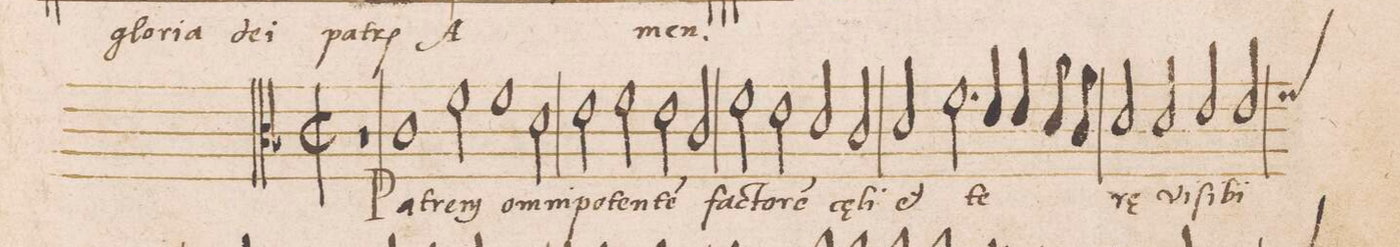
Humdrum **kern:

**kern	**text
*I"ALTVS	*
*clefC3	*
*k[b-]	*
*met(C|)	*
*M2/1	*
1r	.
1c	Pa-
=2-	=2-
2f\	-trem
1f	om-
2d\	-ni-
=3	=3
2e\	-po-
2f\	-ten-
2e\	-te(m)
2c/	fac-
=4-	=4-
2f\	-to-
2e\	-re(m)
2d/	coe-
2c/	-li
=5	=5
2d/	et
2.f\	te-
4e/	.
4e/	.
8d/	.
8c/	.
=6	=6
2d/	-rae
2d/	vi-
2e/	-ſi-
2e/	-bi-
*custos:f	*
=7-	=7-
*-	*-
